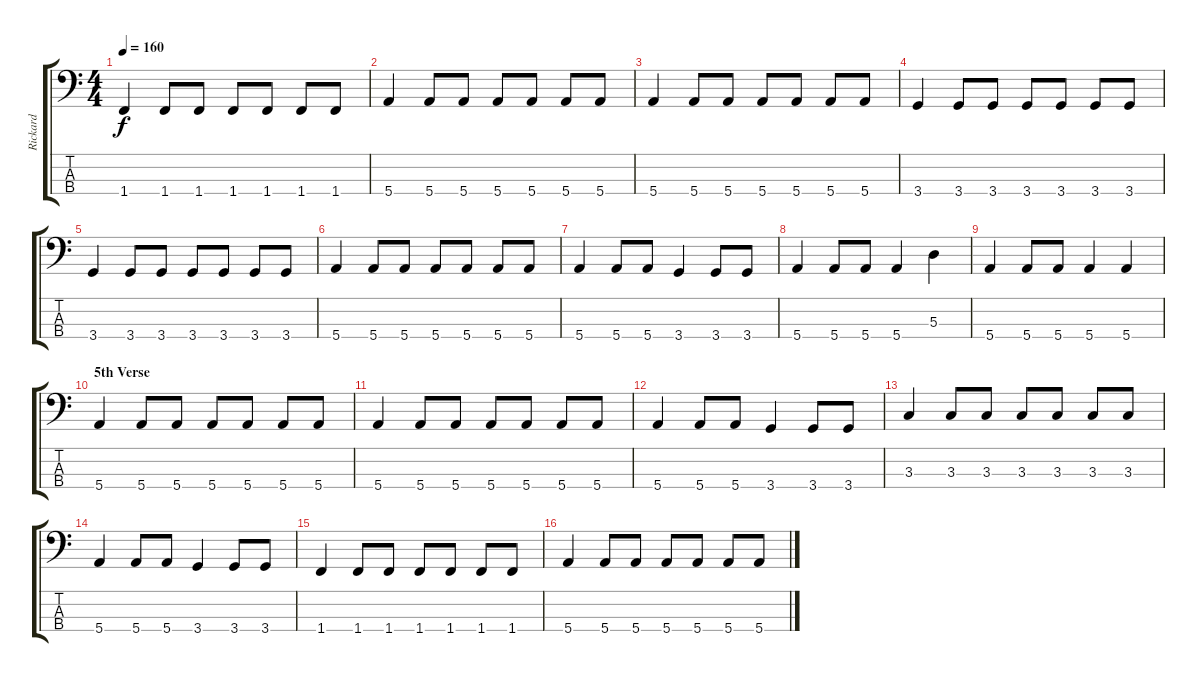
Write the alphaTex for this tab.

\track ("Rickard" "Rickard") {instrument electricbassfinger}
\staff {score tabs}
\tuning (G2 D2 A1 E1) {hide}
\ts (4 4)
\tempo 160
\clef f4
\ks c
1.4.4{dy f} 1.4.8 1.4.8 1.4.8 1.4.8 1.4.8 1.4.8 |
5.4.4 5.4.8 5.4.8 5.4.8 5.4.8 5.4.8 5.4.8 |
5.4.4 5.4.8 5.4.8 5.4.8 5.4.8 5.4.8 5.4.8 |
3.4.4 3.4.8 3.4.8 3.4.8 3.4.8 3.4.8 3.4.8 |
3.4.4 3.4.8 3.4.8 3.4.8 3.4.8 3.4.8 3.4.8 |
5.4.4 5.4.8 5.4.8 5.4.8 5.4.8 5.4.8 5.4.8 |
5.4.4 5.4.8 5.4.8 3.4.4 3.4.8 3.4.8 |
5.4.4 5.4.8 5.4.8 5.4.4 5.3.4 |
5.4.4 5.4.8 5.4.8 5.4.4 5.4.4 |
\section ("" "5th Verse")
5.4.4 5.4.8 5.4.8 5.4.8 5.4.8 5.4.8 5.4.8 |
5.4.4 5.4.8 5.4.8 5.4.8 5.4.8 5.4.8 5.4.8 |
5.4.4 5.4.8 5.4.8 3.4.4 3.4.8 3.4.8 |
3.3.4 3.3.8 3.3.8 3.3.8 3.3.8 3.3.8 3.3.8 |
5.4.4 5.4.8 5.4.8 3.4.4 3.4.8 3.4.8 |
1.4.4 1.4.8 1.4.8 1.4.8 1.4.8 1.4.8 1.4.8 |
5.4.4 5.4.8 5.4.8 5.4.8 5.4.8 5.4.8 5.4.8
